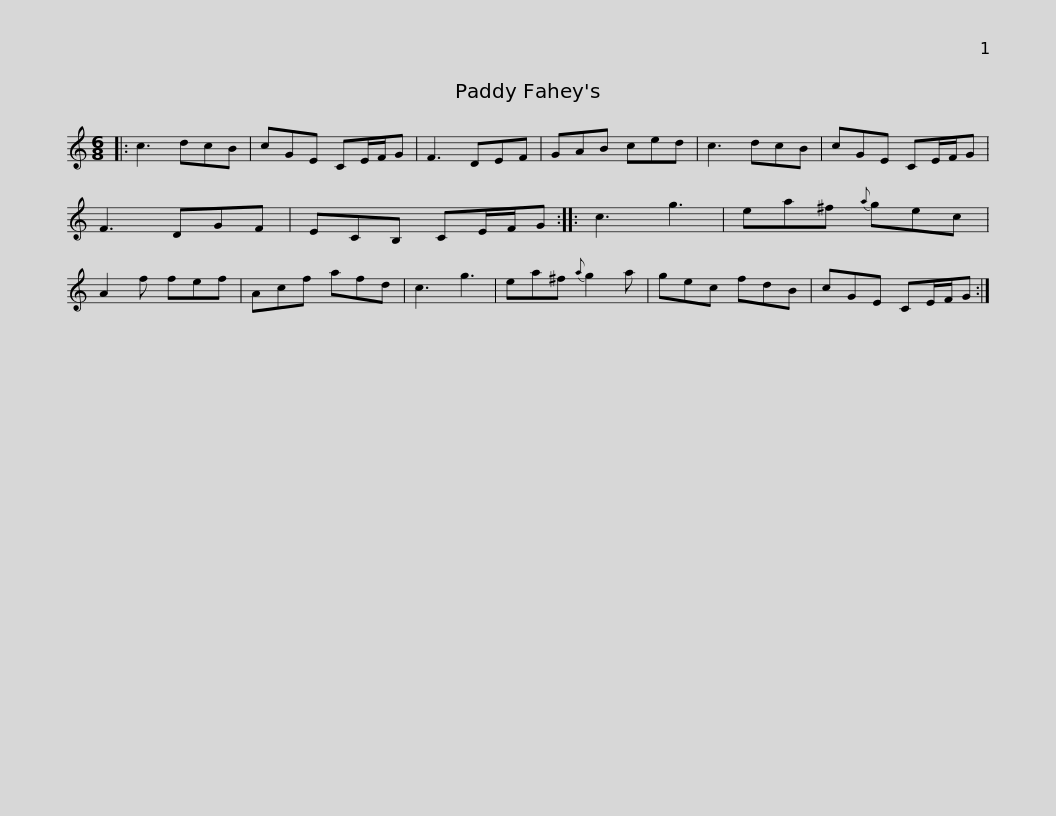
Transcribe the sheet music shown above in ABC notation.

X:1
L:1/8
M:6/8
I:linebreak $
K:C
V:1 treble
V:1
|: c3 dcB | cGE CE/F/G | F3 DEF | GAB ced | c3 dcB | %5
 cGE CE/F/G | F3 DGF |$ ECB, CE/F/G :: c3 g3 | ea^f{a} gec | %10
 A2 f fef | Acf afd | c3 g3 | ea^f{a} g2 a |$ gec fdB | %15
 cGE CE/F/G :| %16
